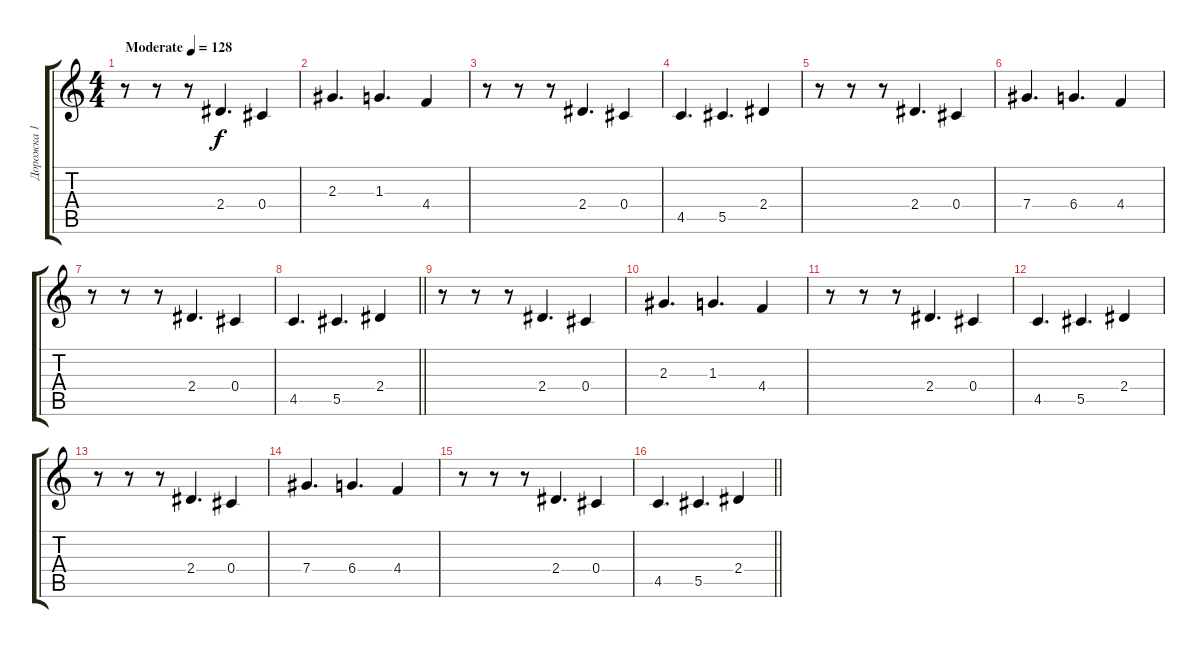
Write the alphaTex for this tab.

\track ("Дорожка 1" "Дорожка 1") {instrument acousticguitarsteel}
\staff {score tabs}
\tuning (Eb4 Bb3 Gb3 Db3 Ab2 Eb2) {hide}
\ts (4 4)
\tempo (128 "Moderate")
\clef g2
\ks c
r.8{dy f instrument acousticguitarsteel} r.8 r.8 2.4.4{d} 0.4.4 |
2.3.4{d} 1.3.4{d} 4.4.4 |
r.8 r.8 r.8 2.4.4{d} 0.4.4 |
4.5.4{d} 5.5.4{d} 2.4.4 |
r.8 r.8 r.8 2.4.4{d} 0.4.4 |
7.4.4{d} 6.4.4{d} 4.4.4 |
r.8 r.8 r.8 2.4.4{d} 0.4.4 |
\barLineRight lightlight
4.5.4{d} 5.5.4{d} 2.4.4 |
r.8 r.8 r.8 2.4.4{d} 0.4.4 |
2.3.4{d} 1.3.4{d} 4.4.4 |
r.8 r.8 r.8 2.4.4{d} 0.4.4 |
4.5.4{d} 5.5.4{d} 2.4.4 |
r.8 r.8 r.8 2.4.4{d} 0.4.4 |
7.4.4{d} 6.4.4{d} 4.4.4 |
r.8 r.8 r.8 2.4.4{d} 0.4.4 |
\barLineRight lightlight
4.5.4{d} 5.5.4{d} 2.4.4
